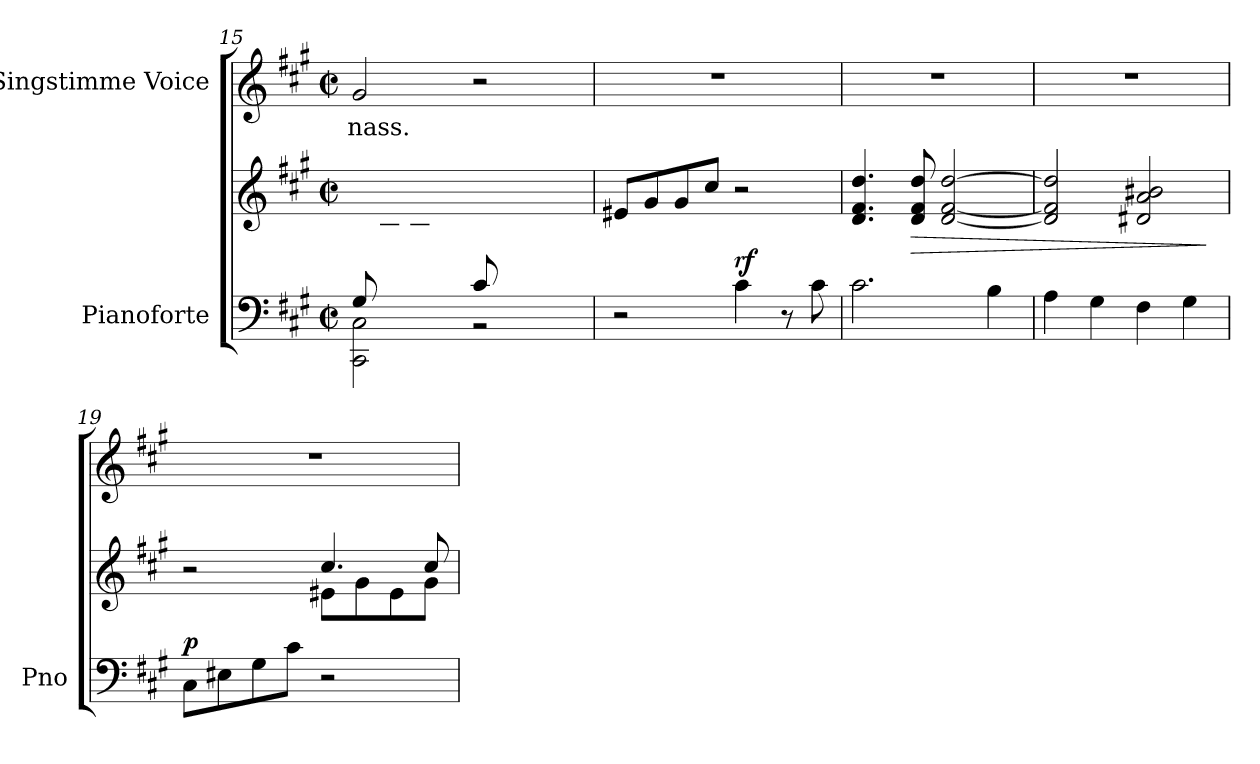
**kern	**kern	**dynam	**kern	**text
*part2	*part2	*part2	*part1	*part1
*staff3	*staff2	*staff2/3	*staff1	*staff1
*I"Pianoforte	*	*	*I"Singstimme Voice	*
*I'Pno	*	*	*	*
!!LO:LB:g=z
*clefF4	*clefG2	*	*clefG2	*
*k[f#c#g#]	*k[f#c#g#]	*	*k[f#c#g#]	*
*M2/2	*M2/2	*	*M2/2	*
*met(c|)	*met(c|)	*	*met(c|)	*
=15	=15	=15	=15	=15
*^	*	*	*	*
!	!	!	!	!	!LO:LY:b
8G#/L	2CC#\ 2C#\	8ryy	.	2g#/	nass.
4.ryy	.	8c#\	.	.	.
.	.	8c#\	.	.	.
.	.	8e#X\J	.	.	.
8c#/L	2r	8ryy	.	2r	.
4.ryy	.	8e#\	.	.	.
.	.	8e#\	.	.	.
.	.	8g#\J	.	.	.
*v	*v	*	*	*	*
!!LO:PB:g=z
=16	=16	=16	=16	=16
2r	8e#X/L	.	1r	.
.	8g#/	.	.	.
.	8g#/	.	.	.
.	8cc#/J	.	.	.
!	!	!LO:DY:a=2	!	!
4c#\	2r	rf	.	.
8r	.	.	.	.
8c#\	.	.	.	.
=17	=17	=17	=17	=17
2.c#\	4.d/ 4.f#/ 4.dd/	.	1r	.
!	!	!LO:HP:b	!	!
.	8d/ 8f#/ 8dd/	>	.	.
.	[2d/ [2f#/ [2dd/	.	.	.
4B\	.	.	.	.
=18	=18	=18	=18	=18
4A\	2d/] 2f#/] 2dd/]	.	1r	.
4G#\	.	.	.	.
4F#\	2d#X/ 2a/ 2b#X/	.	.	.
4G#\	.	.	.	.
.	.	]	.	.
=19	=19	=19	=19	=19
*	*^	*	*	*
!	!	!	!LO:DY:a=2	!	!
8C#\L	2r	2ryy	p	1r	.
8E#X\	.	.	.	.	.
8G#\	.	.	.	.	.
8c#\J	.	.	.	.	.
2r	4.cc#/	8e#X\L	.	.	.
.	.	8g#\	.	.	.
.	.	8e#\	.	.	.
.	8cc#/	8g#\J	.	.	.
*	*v	*v	*	*	*
=	=	=	=	=
*-	*-	*-	*-	*-
